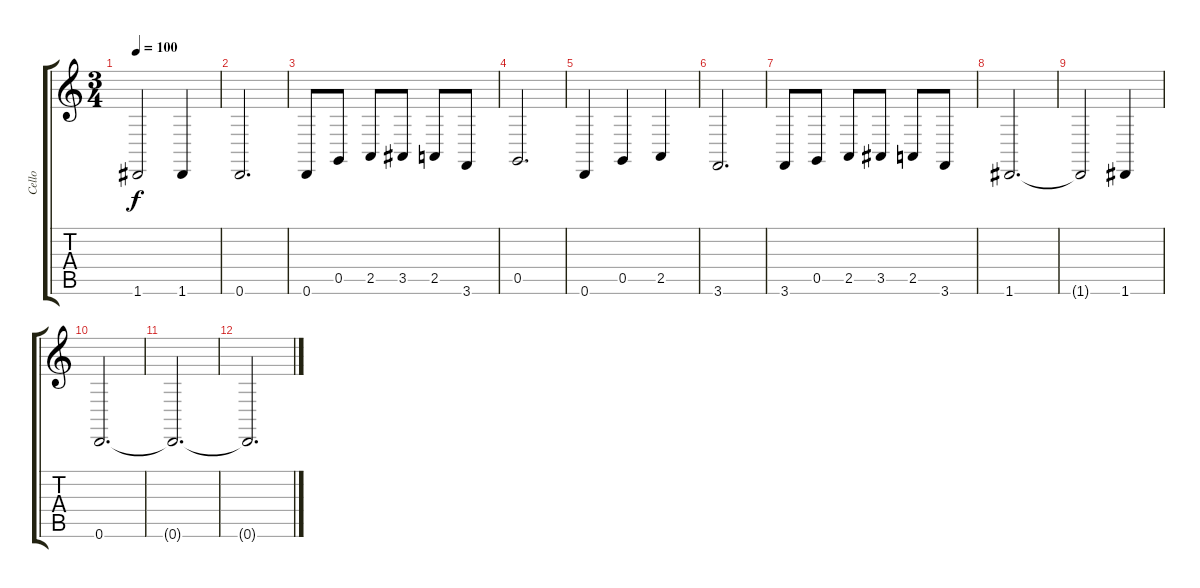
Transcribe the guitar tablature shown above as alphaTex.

\track ("Cello" "Cello") {instrument cello}
\staff {score tabs}
\tuning (D4 A3 F3 C3 G2 D2) {hide}
\ts (3 4)
\tempo 100
\clef g2
\ks c
1.6{t}.2{dy f} 1.6.4 |
0.6.2{d} |
0.6.8 0.5.8 2.5.8 3.5.8 2.5.8 3.6.8 |
0.5.2{d} |
0.6.4 0.5.4 2.5.4 |
3.6.2{d} |
3.6.8 0.5.8 2.5.8 3.5.8 2.5.8 3.6.8 |
1.6.2{d} |
1.6{t}.2 1.6.4 |
0.6.2{d} |
0.6{t}.2{d} |
0.6{t}.2{d volume 0}
